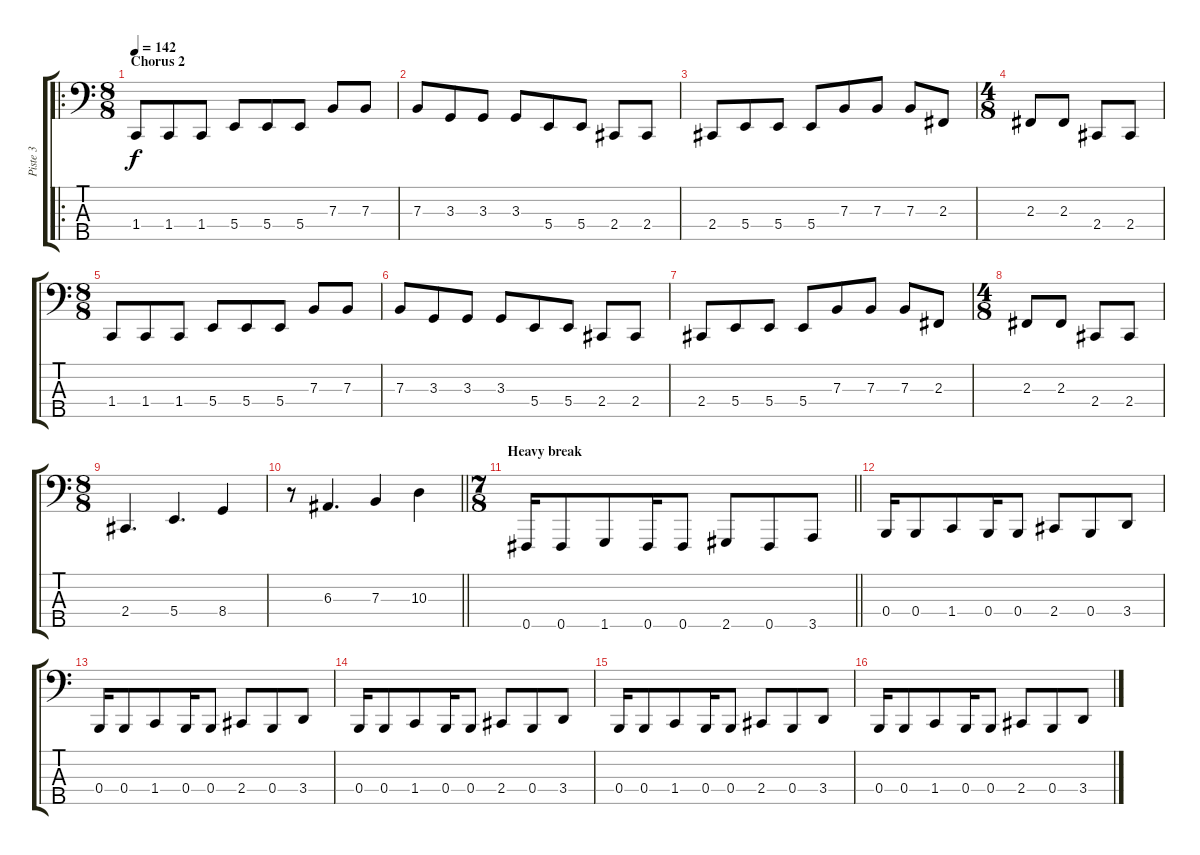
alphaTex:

\track ("Piste 3" "Piste 3") {instrument electricbasspick}
\staff {score tabs}
\tuning (D2 A1 E1 B0 Gb0) {hide}
\ro
\ts (8 8)
\section ("" "Chorus 2")
\tempo 142
\clef f4
\ks c
1.4.8{dy f} 1.4.8 1.4.8 5.4.8 5.4.8 5.4.8 7.3.8 7.3.8 |
7.3.8 3.3.8 3.3.8 3.3.8 5.4.8 5.4.8 2.4.8 2.4.8 |
2.4.8 5.4.8 5.4.8 5.4.8 7.3.8 7.3.8 7.3.8 2.3.8 |
\ts (4 8)
2.3.8 2.3.8 2.4.8 2.4.8 |
\ts (8 8)
1.4.8 1.4.8 1.4.8 5.4.8 5.4.8 5.4.8 7.3.8 7.3.8 |
7.3.8 3.3.8 3.3.8 3.3.8 5.4.8 5.4.8 2.4.8 2.4.8 |
2.4.8 5.4.8 5.4.8 5.4.8 7.3.8 7.3.8 7.3.8 2.3.8 |
\ts (4 8)
2.3.8 2.3.8 2.4.8 2.4.8 |
\ts (8 8)
2.4.4{d} 5.4.4{d} 8.4.4 |
\barLineRight lightlight
r.8 6.3.4{d} 7.3.4 10.3.4 |
\ts (7 8)
\section ("" "Heavy break")
\barLineRight lightlight
0.5.16 0.5.8 1.5.8 0.5.16 0.5.8 2.5.8 0.5.8 3.5.8 |
0.4.16 0.4.8 1.4.8 0.4.16 0.4.8 2.4.8 0.4.8 3.4.8 |
0.4.16 0.4.8 1.4.8 0.4.16 0.4.8 2.4.8 0.4.8 3.4.8 |
0.4.16 0.4.8 1.4.8 0.4.16 0.4.8 2.4.8 0.4.8 3.4.8 |
0.4.16 0.4.8 1.4.8 0.4.16 0.4.8 2.4.8 0.4.8 3.4.8 |
0.4.16 0.4.8 1.4.8 0.4.16 0.4.8 2.4.8 0.4.8 3.4.8
